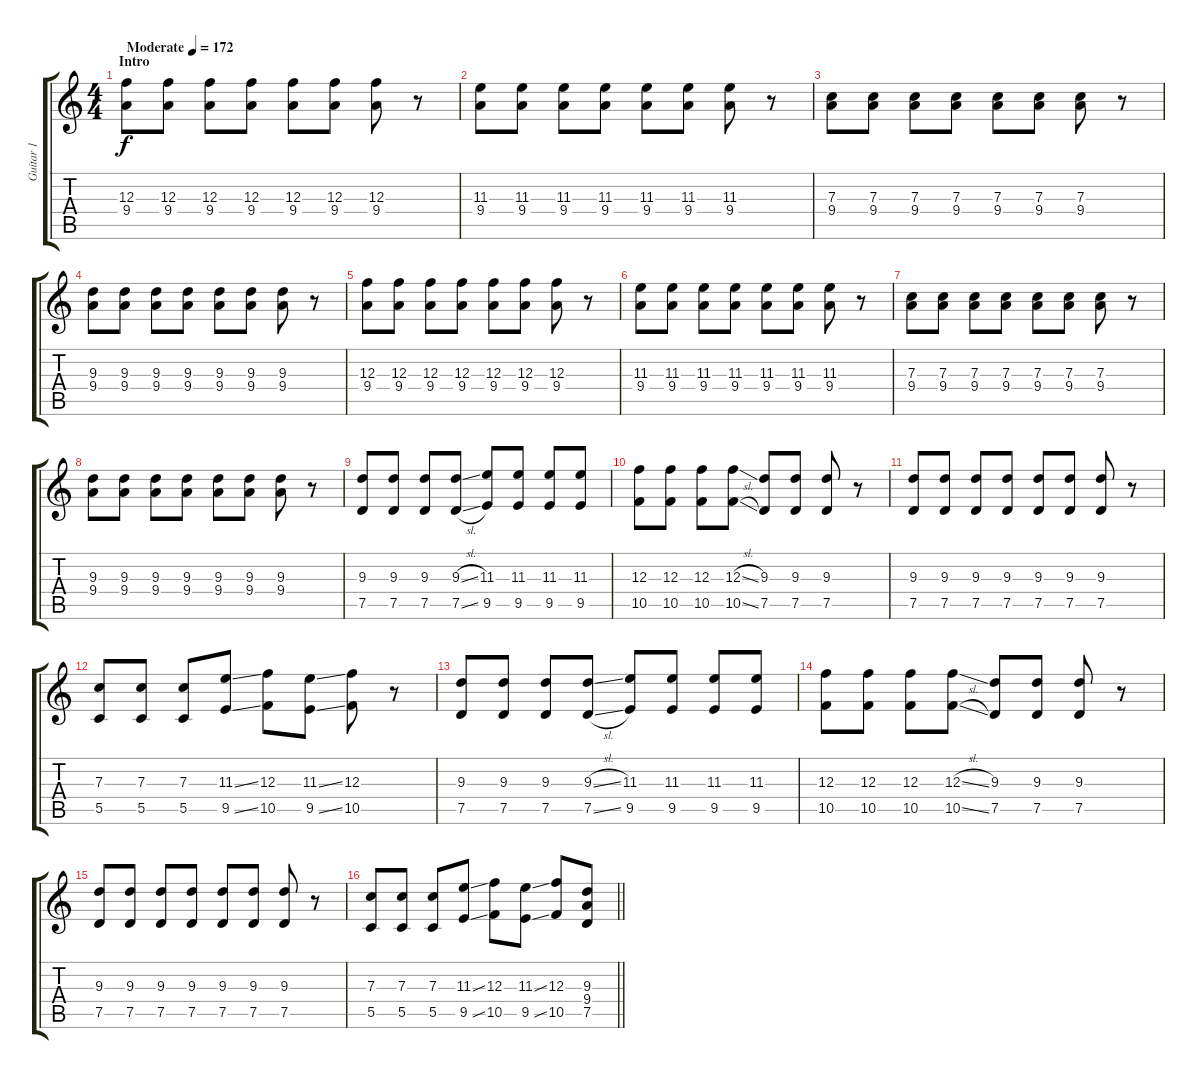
\track ("Guitar 1" "Guitar 1") {instrument distortionguitar}
\staff {score tabs}
\tuning (D4 A3 F3 C3 G2 D2) {hide}
\ts (4 4)
\section ("" "Intro")
\tempo (172 "Moderate")
\clef g2
\ks c
(12.3 9.4).8{dy f instrument distortionguitar} (12.3 9.4).8 (12.3 9.4).8 (12.3 9.4).8 (12.3 9.4).8 (12.3 9.4).8 (12.3 9.4).8 r.8 |
(11.3 9.4).8 (11.3 9.4).8 (11.3 9.4).8 (11.3 9.4).8 (11.3 9.4).8 (11.3 9.4).8 (11.3 9.4).8 r.8 |
(7.3 9.4).8 (7.3 9.4).8 (7.3 9.4).8 (7.3 9.4).8 (7.3 9.4).8 (7.3 9.4).8 (7.3 9.4).8 r.8 |
(9.3 9.4).8 (9.3 9.4).8 (9.3 9.4).8 (9.3 9.4).8 (9.3 9.4).8 (9.3 9.4).8 (9.3 9.4).8 r.8 |
(12.3 9.4).8 (12.3 9.4).8 (12.3 9.4).8 (12.3 9.4).8 (12.3 9.4).8 (12.3 9.4).8 (12.3 9.4).8 r.8 |
(11.3 9.4).8 (11.3 9.4).8 (11.3 9.4).8 (11.3 9.4).8 (11.3 9.4).8 (11.3 9.4).8 (11.3 9.4).8 r.8 |
(7.3 9.4).8 (7.3 9.4).8 (7.3 9.4).8 (7.3 9.4).8 (7.3 9.4).8 (7.3 9.4).8 (7.3 9.4).8 r.8 |
(9.3 9.4).8 (9.3 9.4).8 (9.3 9.4).8 (9.3 9.4).8 (9.3 9.4).8 (9.3 9.4).8 (9.3 9.4).8 r.8 |
(9.3 7.5).8 (9.3 7.5).8 (9.3 7.5).8 (9.3{sl} 7.5{sl}).8 (11.3 9.5).8 (11.3 9.5).8 (11.3 9.5).8 (11.3 9.5).8 |
(12.3 10.5).8 (12.3 10.5).8 (12.3 10.5).8 (12.3{sl} 10.5{sl}).8 (9.3 7.5).8 (9.3 7.5).8 (9.3 7.5).8 r.8 |
(9.3 7.5).8 (9.3 7.5).8 (9.3 7.5).8 (9.3 7.5).8 (9.3 7.5).8 (9.3 7.5).8 (9.3 7.5).8 r.8 |
(7.3 5.5).8 (7.3 5.5).8 (7.3 5.5).8 (11.3{ss} 9.5{ss}).8 (12.3 10.5).8 (11.3{ss} 9.5{ss}).8 (12.3 10.5).8 r.8 |
(9.3 7.5).8 (9.3 7.5).8 (9.3 7.5).8 (9.3{sl} 7.5{sl}).8 (11.3 9.5).8 (11.3 9.5).8 (11.3 9.5).8 (11.3 9.5).8 |
(12.3 10.5).8 (12.3 10.5).8 (12.3 10.5).8 (12.3{sl} 10.5{sl}).8 (9.3 7.5).8 (9.3 7.5).8 (9.3 7.5).8 r.8 |
(9.3 7.5).8 (9.3 7.5).8 (9.3 7.5).8 (9.3 7.5).8 (9.3 7.5).8 (9.3 7.5).8 (9.3 7.5).8 r.8 |
\barLineRight lightlight
(7.3 5.5).8 (7.3 5.5).8 (7.3 5.5).8 (11.3{ss} 9.5{ss}).8 (12.3 10.5).8 (11.3{ss} 9.5{ss}).8 (12.3 10.5).8 (9.3 9.4 7.5).8
